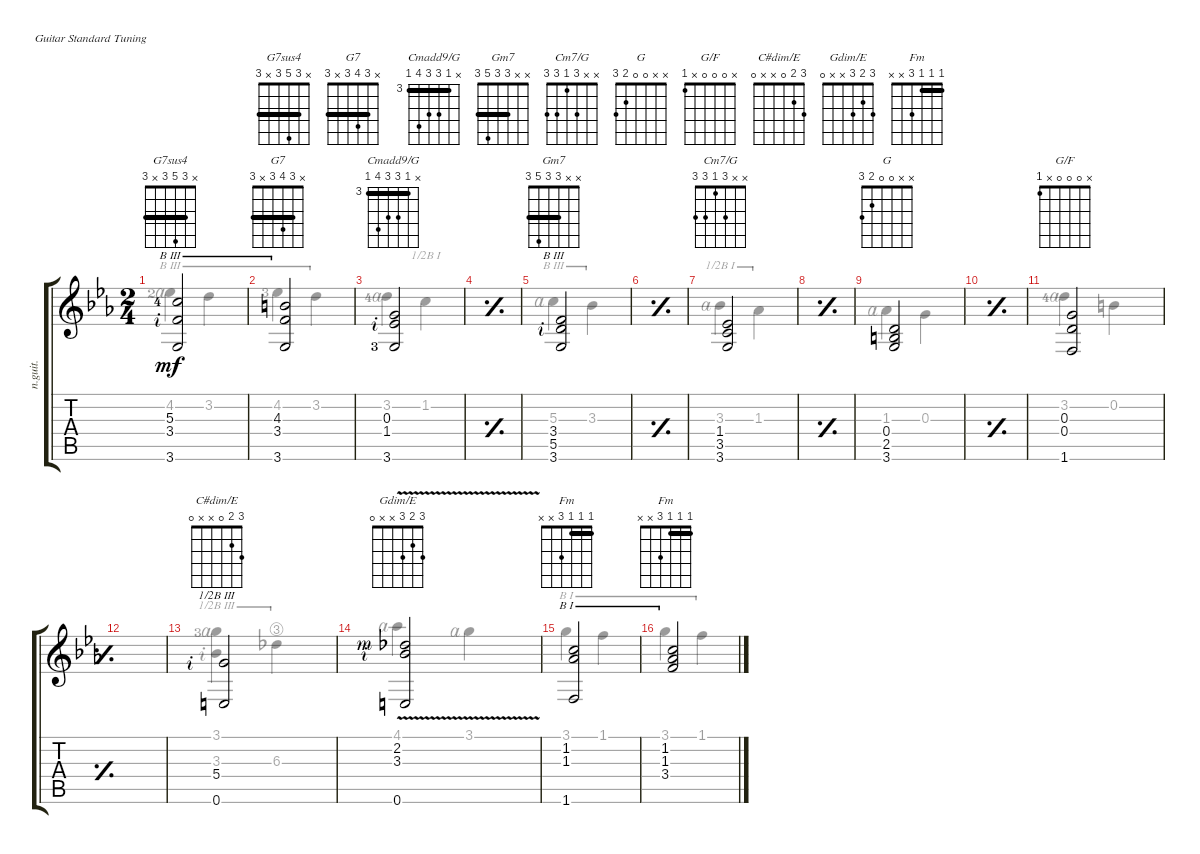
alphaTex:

\defaultSystemsLayout 4
\bracketExtendMode groupsimilarinstruments
\otherSystemsTrackNameOrientation horizontal
\chordDiagramsInScore
\track ("Guitarra" "n.guit.") {instrument acousticguitarnylon}
\staff {score tabs}
\tuning (E4 B3 G3 D3 A2 E2)
\chord ("G7sus4" x 3 5 3 x 3) {barre (3 3)}
\chord ("G7" x 3 4 3 x 3) {barre (3 3)}
\chord ("Cmadd9/G" x 3 5 5 6 3) {firstfret 3 showfingering false barre 3}
\chord ("Gm7" x x 3 3 5 3) {barre (3 3)}
\chord ("Cm7/G" x x 3 1 3 3)
\chord ("G" x x 0 0 2 3)
\chord ("G/F" x 0 0 0 x 1)
\chord ("C#dim/E" 3 2 0 x x 0)
\chord ("Gdim/E" 3 2 3 x x 0)
\chord ("Fm" 1 1 1 x x 1) {barre (1 1 1)}
\chord ("Fm" 1 1 1 3 x x) {barre (1 1)}
\voice
\ts (2 4)
\tempo (80 hide)
\clef g2
\ks eb
(3.6{acc forcenatural} 3.4{rf 2 acc forcenatural} 5.3{lf 5 acc forcenatural}).2{ch "G7sus4" dy mf barre (3 full) beam Up} |
(3.6{acc forcenatural} 3.4{acc forcenatural} 4.3{acc forcenatural}).2{ch "G7" barre (3 full) beam Up} |
(3.6{lf 4 acc forcenatural} 1.4{rf 2 acc b} 0.3{acc forcenatural}).2{ch "Cmadd9/G" beam Up} |
\simile simple
|
\simile none
(3.6{acc forcenatural} 5.5{rf 2 acc forcenatural} 3.4{acc forcenatural}).2{ch "Gm7" barre (3 full) beam Up} |
\simile simple
|
\simile none
(3.6{acc forcenatural} 3.5{acc forcenatural} 1.4{acc b}).2{ch "Cm7/G" beam Up} |
\simile simple
|
\simile none
(3.6{acc forcenatural} 2.5{acc forcenatural} 0.4{acc forcenatural}).2{ch "G" beam Up} |
\simile simple
|
\simile none
(1.6{acc forcenatural} 0.3{acc forcenatural} 0.4{acc forcenatural}).2{ch "G/F" beam Up} |
\simile simple
|
\simile none
(0.6{acc forcenatural} 5.4{rf 2 acc forcenatural}).2{ch "C#dim/E" barre (3 half) beam Up} |
(0.6{acc forcenatural} 2.2{rf 3 acc b} 3.3{v rf 2 acc b}).2{ch "Gdim/E" beam Up} |
(1.6{acc forcenatural} 1.3{acc b} 1.2{acc forcenatural}).2{ch "Fm" barre (1 full) beam Up} |
(3.4{acc forcenatural} 1.3{acc b} 1.2{acc forcenatural}).2{ch "Fm" barre (1 full) beam Up}
\voice
\clef g2
\ottava regular
\simile none
\ks eb
4.2{lf 3 rf 4 acc b}.4{dy mf barre (3 full) beam Down} 3.2{acc forcenatural}.4{barre (3 full) beam Down} |
4.2{lf 4 acc b}.4{barre (3 full) beam Down} 3.2{acc forcenatural}.4{barre (3 full) beam Down} |
3.2{lf 5 rf 4 acc forcenatural}.4{beam Down} 1.2{acc forcenatural}.4{barre (1 half) beam Down} |
\simile simple
|
\simile none
5.3{rf 4 acc forcenatural}.4{barre (3 full) beam Down} 3.3{acc b}.4{barre (3 full) beam Down} |
\simile simple
|
\simile none
3.3{rf 4 acc b}.4{barre (1 half) beam Down} 1.3{acc b}.4{barre (1 half) beam Down} |
\simile simple
|
\simile none
1.3{rf 4 acc b}.4{beam Down} 0.3{acc forcenatural}.4{beam Down} |
\simile simple
|
\simile none
3.2{lf 5 rf 4 acc forcenatural}.4{beam Down} 0.2{acc forcenatural}.4{beam Down} |
\simile simple
|
\simile none
(3.1{lf 4 rf 4 acc forcenatural} 3.3{rf 2 acc b}).4{barre (3 half) beam Down} 6.3{string acc b}.4{barre (3 half) beam Down} |
4.1{rf 4 acc b}.4{beam Down} 3.1{rf 4 acc forcenatural}.4{beam Down} |
3.1{acc forcenatural}.4{barre (1 full) beam Down} 1.1{acc forcenatural}.4{barre (1 full) beam Down} |
3.1{acc forcenatural}.4{barre (1 full) beam Down} 1.1{acc forcenatural}.4{barre (1 full) beam Down}
